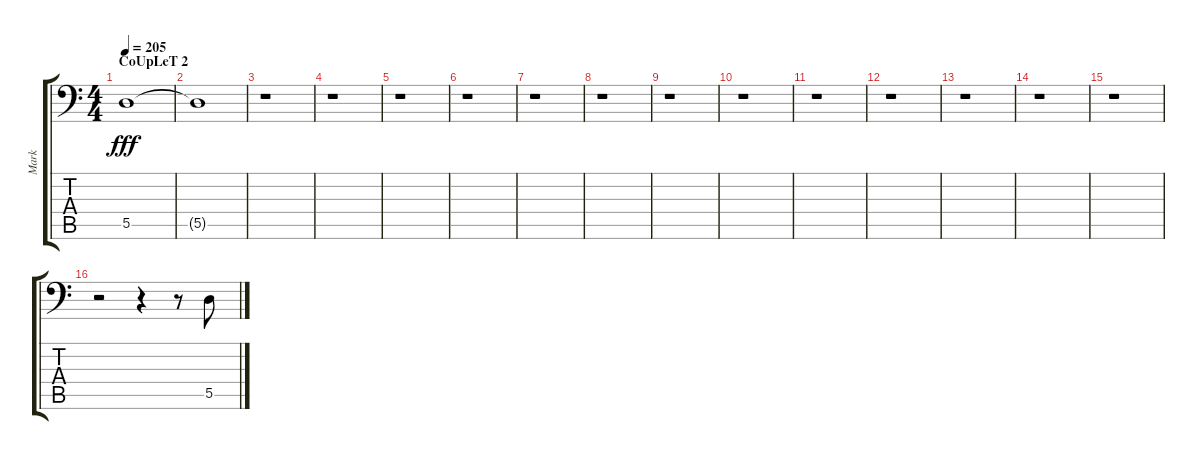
\track ("Mark" "Mark") {instrument electricbasspick}
\staff {score tabs}
\tuning (E3 B2 G2 D2 A1 E1) {hide}
\ts (4 4)
\section ("" "CoUpLeT 2")
\tempo 205
\clef f4
\ks c
5.5.1{dy fff} |
5.5{t}.1 |
r.1 |
r.1 |
r.1 |
r.1 |
r.1 |
r.1 |
r.1 |
r.1 |
r.1 |
r.1 |
r.1 |
r.1 |
r.1 |
r.2 r.4 r.8 5.5.8{instrument electricbassfinger}
